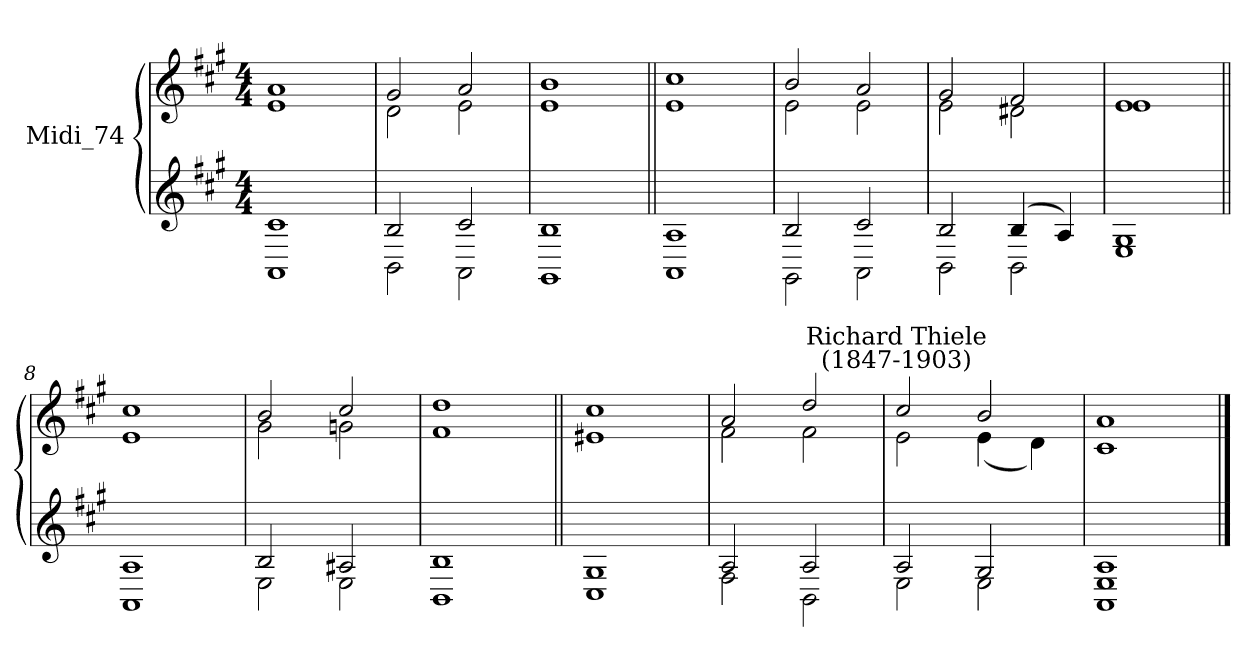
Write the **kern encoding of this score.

**kern	**kern
*part2	*part1
*staff2	*staff1
*I"Midi_74	*I"Midi_74
*clefG2	*clefG2
*k[f#c#g#]	*k[f#c#g#]
*A:	*A:
*M4/4	*M4/4
=1	=1
*^	*^
1c#/	1AA\	1a/	1e\
=2	=2	=2	=2
2B/	2BB\	2g#/	2d\
2c#/	2AA\	2a/	2e\
=3	=3	=3	=3
1B/	1GG#\	1b/	1e\
=4||	=4||	=4||	=4||
1A/	1AA\	1cc#/	1e\
=5	=5	=5	=5
2B/	2GG#\	2b/	2e\
2c#/	2AA\	2a/	2e\
=6	=6	=6	=6
2B/	2BB\	2g#/	2e\
(>4B/	2BB\	2f#/	2d#X\
4A/)	.	.	.
=7	=7	=7	=7
1G#/	1E\	1e/	1e\
=8||	=8||	=8||	=8||
1A/	1AA\	1cc#/	1e\
=9	=9	=9	=9
2B/	2E\	2b/	2g#\
2A#X/	2E\	2cc#/	2gn\
=10	=10	=10	=10
1B/	1BB\	1dd/	1f#\
=11||	=11||	=11||	=11||
1G#/	1C#\	1cc#/	1e#X\
=12	=12	=12	=12
2A/	2F#\	2a/	2f#\
2A/	2BB\	2dd/	2f#\
=13	=13	=13	=13
!	!	!LO:TX:a:cj:t=Richard Thiele\n(1847-1903)	!
2A/	2E\	2cc#/	2e\
2G#/	2E\	2b/	(<4e\
.	.	.	4d\)
=14	=14	=14	=14
1A/	1AA\ 1E\	1a/	1c#\
*v	*v	*	*
*	*v	*v
==	==
*-	*-
